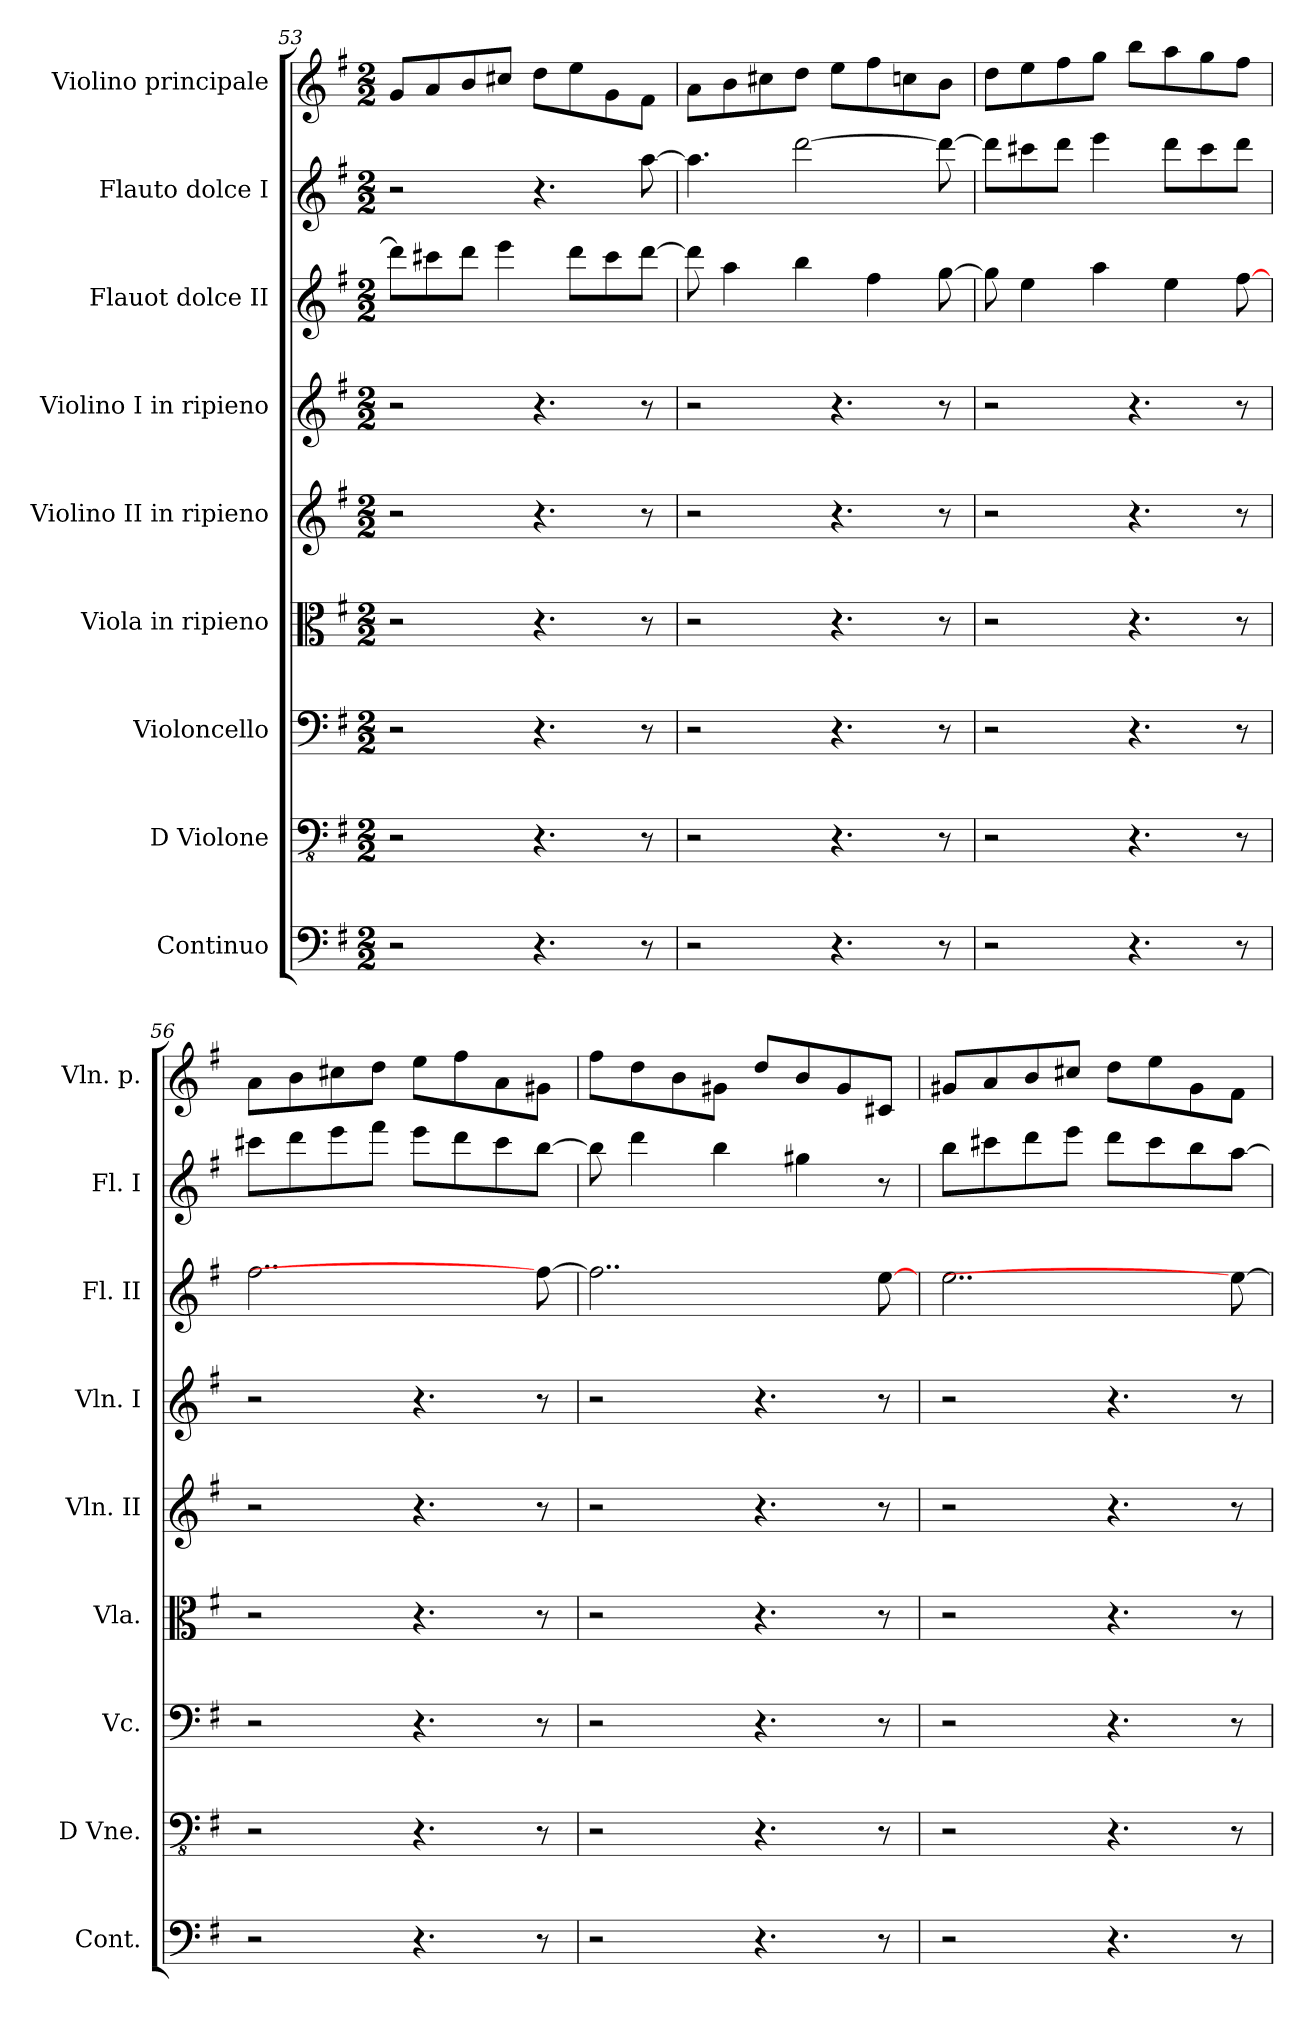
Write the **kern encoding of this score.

**kern	**kern	**kern	**kern	**kern	**kern	**kern	**kern	**kern
*part9	*part8	*part7	*part6	*part5	*part4	*part3	*part2	*part1
*staff9	*staff8	*staff7	*staff6	*staff5	*staff4	*staff3	*staff2	*staff1
*I"Continuo	*I"D Violone	*I"Violoncello	*I"Viola in ripieno	*I"Violino II in ripieno	*I"Violino I in ripieno	*I"Flauot dolce II	*I"Flauto dolce I	*I"Violino principale
*I'Cont.	*I'D Vne.	*I'Vc.	*I'Vla.	*I'Vln. II	*I'Vln. I	*I'Fl. II	*I'Fl. I	*I'Vln. p.
*clefF4	*clefFv4	*clefF4	*clefC3	*clefG2	*clefG2	*clefG2	*clefG2	*clefG2
*	*ITrd7c12	*	*	*	*	*	*	*
*k[f#]	*k[f#]	*k[f#]	*k[f#]	*k[f#]	*k[f#]	*k[f#]	*k[f#]	*k[f#]
*M2/2	*M2/2	*M2/2	*M2/2	*M2/2	*M2/2	*M2/2	*M2/2	*M2/2
=53	=53	=53	=53	=53	=53	=53	=53	=53
2r	2r	2r	2r	2r	2r	8ddd\L]	2r	8g/L
.	.	.	.	.	.	8ccc#X\	.	8a/
.	.	.	.	.	.	8ddd\J	.	8b/
.	.	.	.	.	.	4eee\	.	8cc#X/J
4.r	4.r	4.r	4.r	4.r	4.r	.	4.r	8dd\L
.	.	.	.	.	.	8ddd\L	.	8ee\
.	.	.	.	.	.	8ccc#\	.	8g\
8r	8r	8r	8r	8r	8r	[8ddd\J	[8aa\	8f#\J
=54	=54	=54	=54	=54	=54	=54	=54	=54
2r	2r	2r	2r	2r	2r	8ddd\]	4.aa\]	8a\L
.	.	.	.	.	.	4aa\	.	8b\
.	.	.	.	.	.	.	.	8cc#X\
.	.	.	.	.	.	4bb\	[2ddd\	8dd\J
4.r	4.r	4.r	4.r	4.r	4.r	.	.	8ee\L
.	.	.	.	.	.	4ff#\	.	8ff#\
.	.	.	.	.	.	.	.	8ccn\
8r	8r	8r	8r	8r	8r	[8gg\	8ddd\_	8b\J
=55	=55	=55	=55	=55	=55	=55	=55	=55
2r	2r	2r	2r	2r	2r	8gg\]	8ddd\L]	8dd\L
.	.	.	.	.	.	4ee\	8ccc#X\	8ee\
.	.	.	.	.	.	.	8ddd\J	8ff#\
.	.	.	.	.	.	4aa\	4eee\	8gg\J
4.r	4.r	4.r	4.r	4.r	4.r	.	.	8bb\L
.	.	.	.	.	.	4ee\	8ddd\L	8aa\
.	.	.	.	.	.	.	8ccc#\	8gg\
8r	8r	8r	8r	8r	8r	[8ff#\	8ddd\J	8ff#\J
!!LO:PB:g=z
=56	=56	=56	=56	=56	=56	=56	=56	=56
2r	2r	2r	2r	2r	2r	2..ff#\	8ccc#X\L	8a\L
.	.	.	.	.	.	.	8ddd\	8b\
.	.	.	.	.	.	.	8eee\	8cc#X\
.	.	.	.	.	.	.	8fff#\J	8dd\J
4.r	4.r	4.r	4.r	4.r	4.r	.	8eee\L	8ee\L
.	.	.	.	.	.	.	8ddd\	8ff#\
.	.	.	.	.	.	.	8ccc#\	8a\
8r	8r	8r	8r	8r	8r	8ff#\_	[8bb\J	8g#X\J
=57	=57	=57	=57	=57	=57	=57	=57	=57
2r	2r	2r	2r	2r	2r	2..ff#\]	8bb\]	8ff#\L
.	.	.	.	.	.	.	4ddd\	8dd\
.	.	.	.	.	.	.	.	8b\
.	.	.	.	.	.	.	4bb\	8g#X\J
4.r	4.r	4.r	4.r	4.r	4.r	.	.	8dd/L
.	.	.	.	.	.	.	4gg#X\	8b/
.	.	.	.	.	.	.	.	8g#/
8r	8r	8r	8r	8r	8r	[8ee\	8r	8c#X/J
=58	=58	=58	=58	=58	=58	=58	=58	=58
2r	2r	2r	2r	2r	2r	2..ee\	8bb\L	8g#X/L
.	.	.	.	.	.	.	8ccc#X\	8a/
.	.	.	.	.	.	.	8ddd\	8b/
.	.	.	.	.	.	.	8eee\J	8cc#X/J
4.r	4.r	4.r	4.r	4.r	4.r	.	8ddd\L	8dd\L
.	.	.	.	.	.	.	8ccc#\	8ee\
.	.	.	.	.	.	.	8bb\	8g#\
8r	8r	8r	8r	8r	8r	8ee\_	[8aa\J	8f#\J
=	=	=	=	=	=	=	=	=
*-	*-	*-	*-	*-	*-	*-	*-	*-
